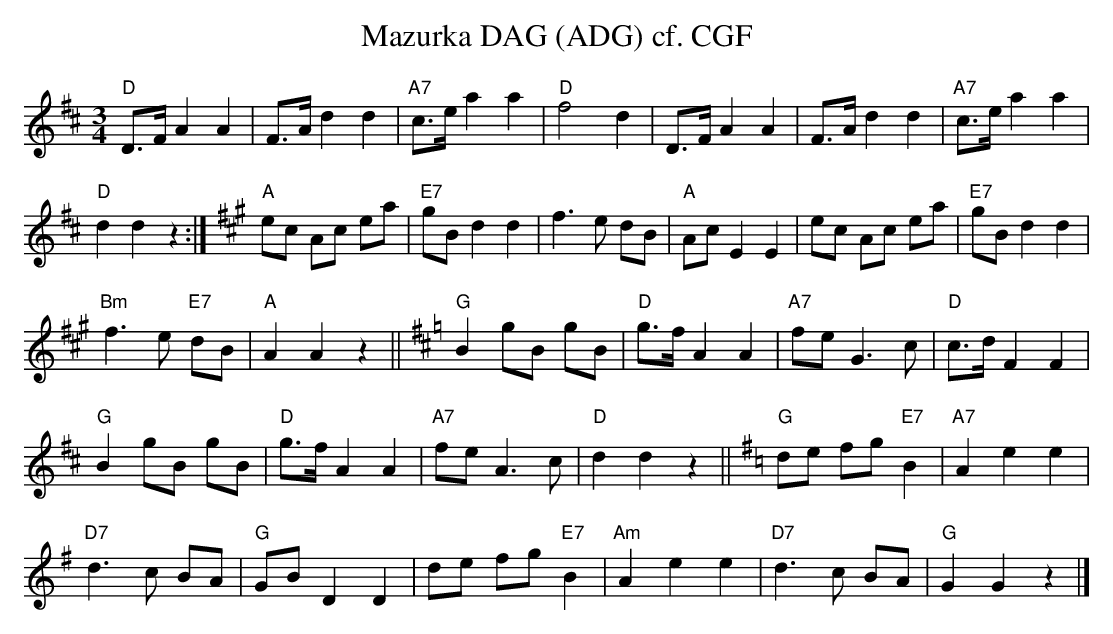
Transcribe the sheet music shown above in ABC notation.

X:1
T:Mazurka DAG (ADG) cf. CGF
M:3/4
L:1/8
K:Dmaj%%MIDI gchordon
"D"D>FA2A2 | F>Ad2d2 | "A7"c>ea2a2 | "D"f4d2 | D>FA2A2 | F>Ad2d2 | "A7"c>ea2a2 |
"D"d2d2z2 :| [K:Amaj] "A"ec Ac ea | "E7"gBd2d2 | f3e dB | "A"AcE2E2 | ec Ac ea | "E7"gBd2d2 |
"Bm"f3e "E7"dB | "A"A2A2z2 || [K:Dmaj] "G"B2gB gB | "D"g>fA2A2 | "A7"feG3c | "D"c>dF2F2 |
"G"B2gB gB | "D"g>fA2A2 |"A7" feA3c | "D"d2d2z2 || [K:Gmaj] "G"de fg"E7"B2 | "A7"A2e2e2 |
"D7"d3c BA | "G"GBD2D2 | de fg"E7"B2 | "Am"A2e2e2 | "D7"d3c BA | "G"G2G2z2 |]
